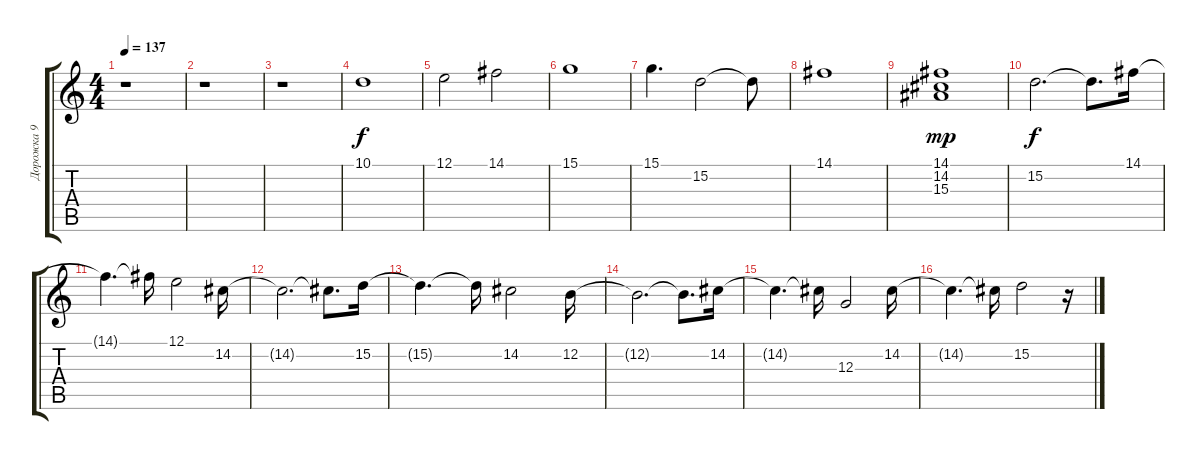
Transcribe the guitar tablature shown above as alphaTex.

\track ("Дорожка 9" "Дорожка 9") {instrument stringensemble2}
\staff {score tabs}
\tuning (E4 B3 G3 D3 A2 E2) {hide}
\ts (4 4)
\tempo 137
\clef g2
\ks c
r.1{dy f} |
r.1 |
r.1 |
10.1.1 |
12.1.2 14.1.2 |
15.1.1 |
15.1.4{d} 15.2.2 15.2{t}.8 |
14.1.1 |
(14.1 14.2 15.3).1{dy mp} |
15.2.2{d dy f} 15.2{t}.8{d} 14.1.16 |
14.1{t}.4{d} 14.1{t}.16 12.1.2 14.2.16 |
14.2{t}.2{d} 14.2{t}.8{d} 15.2.16 |
15.2{t}.4{d} 15.2{t}.16 14.2.2 12.2.16 |
12.2{t}.2{d} 12.2{t}.8{d} 14.2.16 |
14.2{t}.4{d} 14.2{t}.16 12.3.2 14.2.16 |
14.2{t}.4{d} 14.2{t}.16 15.2.2 r.16
